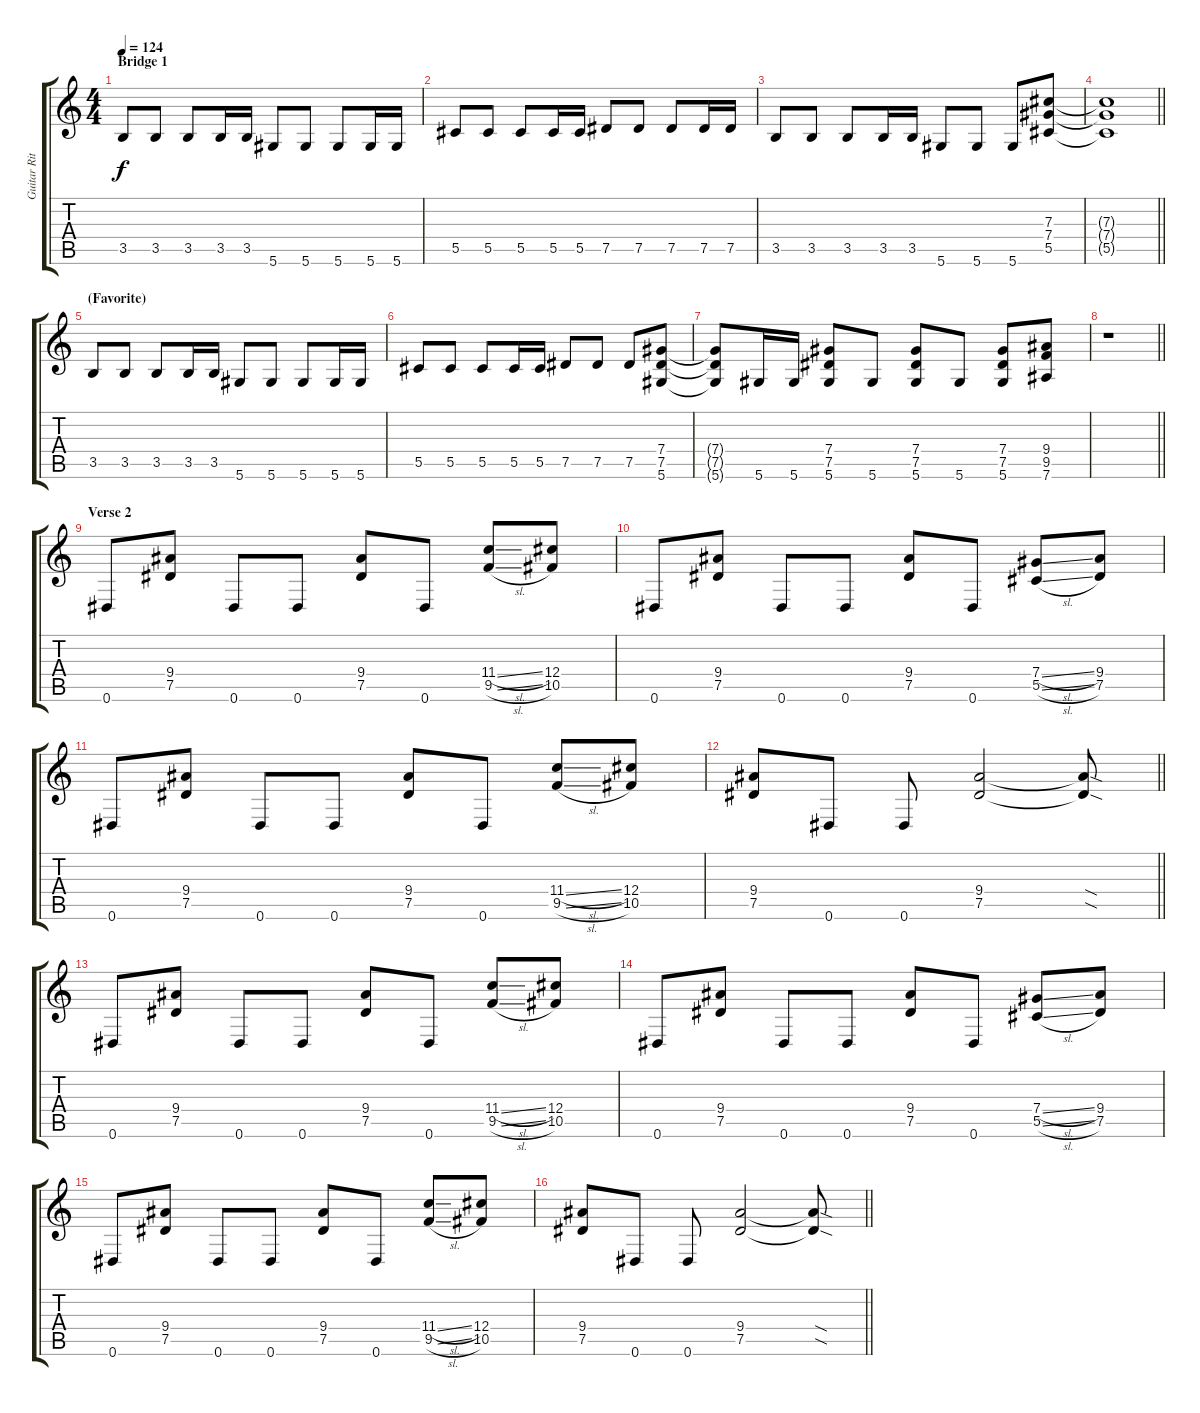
\track ("Guitar Rithm 1" "Guitar Rit") {instrument distortionguitar}
\staff {score tabs}
\tuning (Eb4 Bb3 Gb3 Db3 Ab2 Eb2) {hide}
\ts (4 4)
\section ("" "Bridge 1")
\tempo 124
\clef g2
\ks c
3.5.8{dy f} 3.5.8 3.5.8 3.5.16 3.5.16 5.6.8 5.6.8 5.6.8 5.6.16 5.6.16 |
5.5.8 5.5.8 5.5.8 5.5.16 5.5.16 7.5.8 7.5.8 7.5.8 7.5.16 7.5.16 |
3.5.8 3.5.8 3.5.8 3.5.16 3.5.16 5.6.8 5.6.8 5.6.8 (7.3 7.4 5.5).8 |
\barLineRight lightlight
(7.3{t} 7.4{t} 5.5{t}).1 |
\section ("" "(Favorite)")
3.5.8 3.5.8 3.5.8 3.5.16 3.5.16 5.6.8 5.6.8 5.6.8 5.6.16 5.6.16 |
5.5.8 5.5.8 5.5.8 5.5.16 5.5.16 7.5.8 7.5.8 7.5.8 (7.4 7.5 5.6).8 |
(7.4{t} 7.5{t} 5.6{t}).8 5.6.16 5.6.16 (7.4 7.5 5.6).8 5.6.8 (7.4 7.5 5.6).8 5.6.8 (7.4 7.5 5.6).8 (9.4 9.5 7.6).8 |
\barLineRight lightlight
r.1 |
\section ("" "Verse 2")
0.6.8 (9.4 7.5).8 0.6.8 0.6.8 (9.4 7.5).8 0.6.8 (11.4{sl} 9.5{sl}).8 (12.4 10.5).8 |
0.6.8 (9.4 7.5).8 0.6.8 0.6.8 (9.4 7.5).8 0.6.8 (7.4{sl} 5.5{sl}).8 (9.4 7.5).8 |
0.6.8 (9.4 7.5).8 0.6.8 0.6.8 (9.4 7.5).8 0.6.8 (11.4{sl} 9.5{sl}).8 (12.4 10.5).8 |
\barLineRight lightlight
(9.4 7.5).8 0.6.8 0.6.8 (9.4 7.5).2 (9.4{sod t} 7.5{sod t}).8 |
0.6.8 (9.4 7.5).8 0.6.8 0.6.8 (9.4 7.5).8 0.6.8 (11.4{sl} 9.5{sl}).8 (12.4 10.5).8 |
0.6.8 (9.4 7.5).8 0.6.8 0.6.8 (9.4 7.5).8 0.6.8 (7.4{sl} 5.5{sl}).8 (9.4 7.5).8 |
0.6.8 (9.4 7.5).8 0.6.8 0.6.8 (9.4 7.5).8 0.6.8 (11.4{sl} 9.5{sl}).8 (12.4 10.5).8 |
\barLineRight lightlight
(9.4 7.5).8 0.6.8 0.6.8 (9.4 7.5).2 (9.4{sod t} 7.5{sod t}).8
